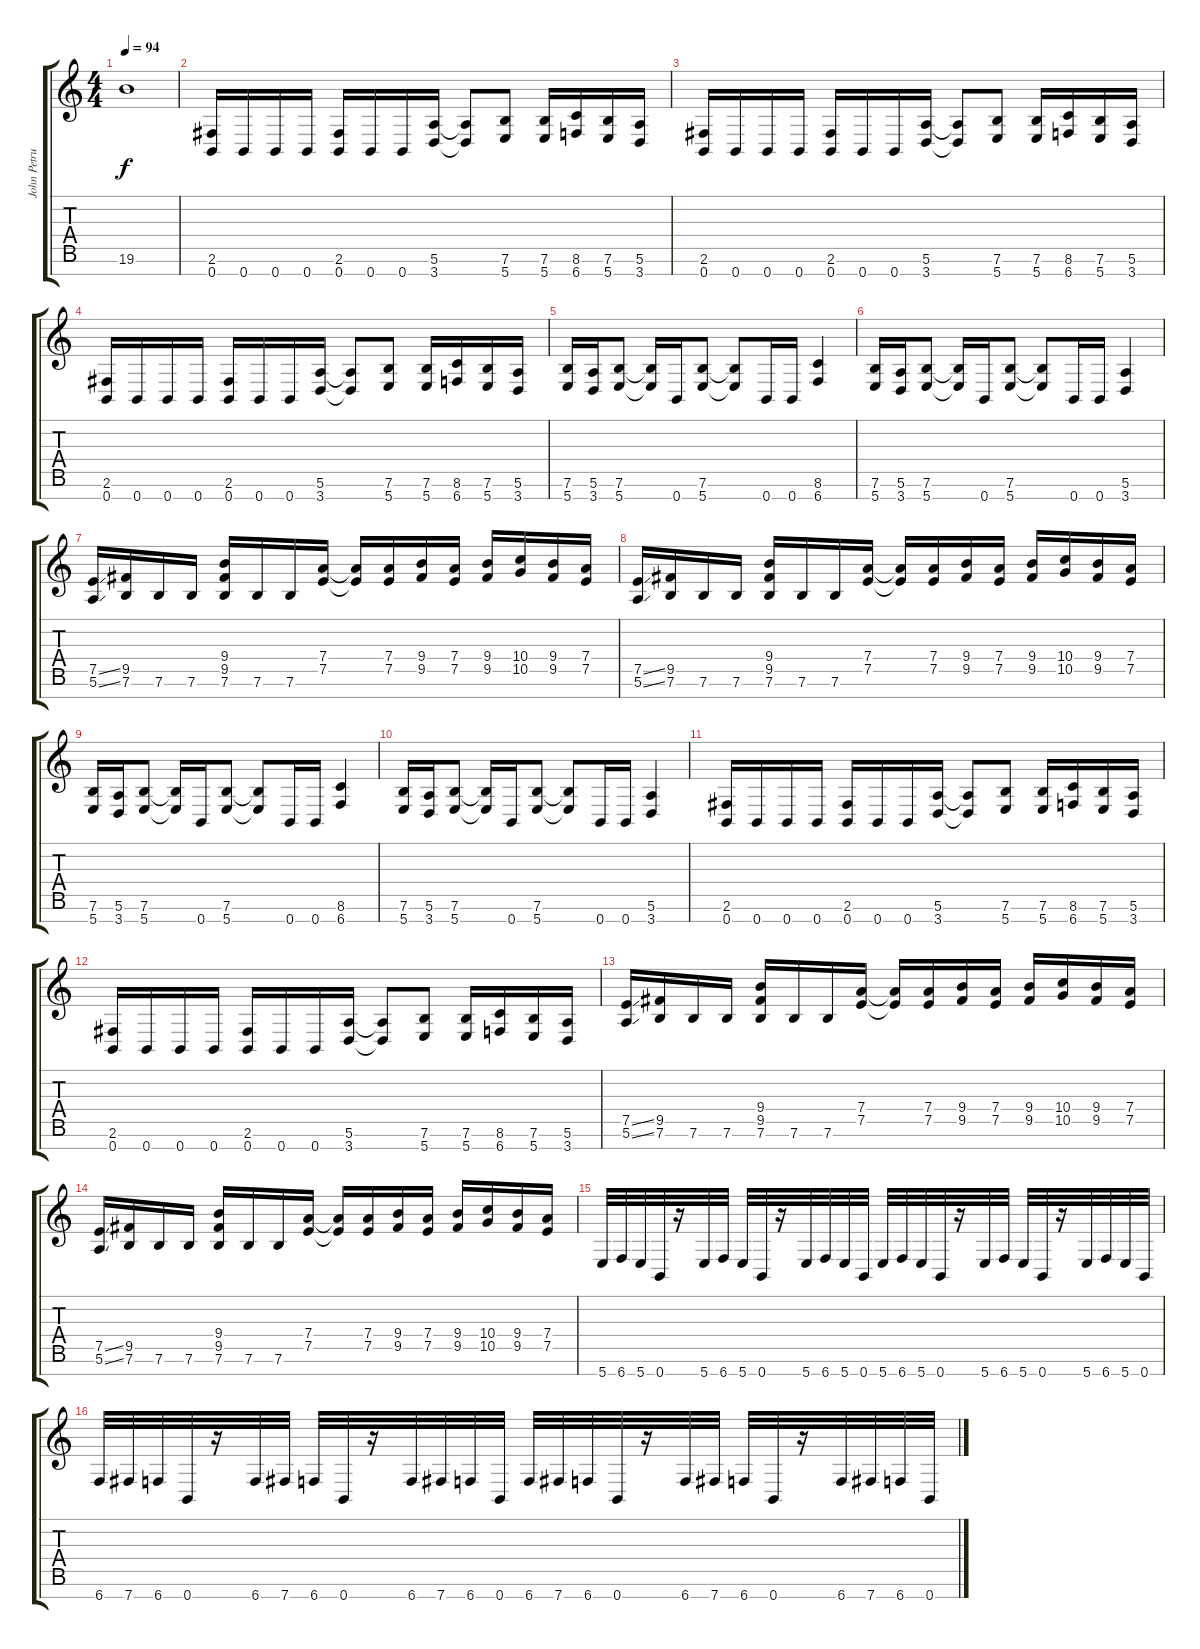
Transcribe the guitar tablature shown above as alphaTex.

\track ("John Petrucci - 7 Strings Guitar" "John Petru") {instrument distortionguitar}
\staff {score tabs}
\tuning (E4 B3 G3 D3 A2 E2 B1) {hide}
\ts (4 4)
\tempo 94
\clef g2
\ks c
19.6.1{dy f} |
(2.6 0.7).16 0.7.16 0.7.16 0.7.16 (2.6 0.7).16 0.7.16 0.7.16 (5.6 3.7).16 (5.6{t} 3.7{t}).8 (7.6 5.7).8 (7.6 5.7).16 (8.6 6.7).16 (7.6 5.7).16 (5.6 3.7).16 |
(2.6 0.7).16 0.7.16 0.7.16 0.7.16 (2.6 0.7).16 0.7.16 0.7.16 (5.6 3.7).16 (5.6{t} 3.7{t}).8 (7.6 5.7).8 (7.6 5.7).16 (8.6 6.7).16 (7.6 5.7).16 (5.6 3.7).16 |
(2.6 0.7).16 0.7.16 0.7.16 0.7.16 (2.6 0.7).16 0.7.16 0.7.16 (5.6 3.7).16 (5.6{t} 3.7{t}).8 (7.6 5.7).8 (7.6 5.7).16 (8.6 6.7).16 (7.6 5.7).16 (5.6 3.7).16 |
(7.6 5.7).16 (5.6 3.7).16 (7.6 5.7).8 (7.6{t} 5.7{t}).16 0.7.16 (7.6 5.7).8 (7.6{t} 5.7{t}).8 0.7.16 0.7.16 (8.6 6.7).4 |
(7.6 5.7).16 (5.6 3.7).16 (7.6 5.7).8 (7.6{t} 5.7{t}).16 0.7.16 (7.6 5.7).8 (7.6{t} 5.7{t}).8 0.7.16 0.7.16 (5.6 3.7).4 |
(7.5{ss} 5.6{ss}).16 (9.5 7.6).16 7.6.16 7.6.16 (9.4 9.5 7.6).16 7.6.16 7.6.16 (7.4 7.5).16 (7.4{t} 7.5{t}).16 (7.4 7.5).16 (9.4 9.5).16 (7.4 7.5).16 (9.4 9.5).16 (10.4 10.5).16 (9.4 9.5).16 (7.4 7.5).16 |
(7.5{ss} 5.6{ss}).16 (9.5 7.6).16 7.6.16 7.6.16 (9.4 9.5 7.6).16 7.6.16 7.6.16 (7.4 7.5).16 (7.4{t} 7.5{t}).16 (7.4 7.5).16 (9.4 9.5).16 (7.4 7.5).16 (9.4 9.5).16 (10.4 10.5).16 (9.4 9.5).16 (7.4 7.5).16 |
(7.6 5.7).16 (5.6 3.7).16 (7.6 5.7).8 (7.6{t} 5.7{t}).16 0.7.16 (7.6 5.7).8 (7.6{t} 5.7{t}).8 0.7.16 0.7.16 (8.6 6.7).4 |
(7.6 5.7).16 (5.6 3.7).16 (7.6 5.7).8 (7.6{t} 5.7{t}).16 0.7.16 (7.6 5.7).8 (7.6{t} 5.7{t}).8 0.7.16 0.7.16 (5.6 3.7).4 |
(2.6 0.7).16 0.7.16 0.7.16 0.7.16 (2.6 0.7).16 0.7.16 0.7.16 (5.6 3.7).16 (5.6{t} 3.7{t}).8 (7.6 5.7).8 (7.6 5.7).16 (8.6 6.7).16 (7.6 5.7).16 (5.6 3.7).16 |
(2.6 0.7).16 0.7.16 0.7.16 0.7.16 (2.6 0.7).16 0.7.16 0.7.16 (5.6 3.7).16 (5.6{t} 3.7{t}).8 (7.6 5.7).8 (7.6 5.7).16 (8.6 6.7).16 (7.6 5.7).16 (5.6 3.7).16 |
(7.5{ss} 5.6{ss}).16 (9.5 7.6).16 7.6.16 7.6.16 (9.4 9.5 7.6).16 7.6.16 7.6.16 (7.4 7.5).16 (7.4{t} 7.5{t}).16 (7.4 7.5).16 (9.4 9.5).16 (7.4 7.5).16 (9.4 9.5).16 (10.4 10.5).16 (9.4 9.5).16 (7.4 7.5).16 |
(7.5{ss} 5.6{ss}).16 (9.5 7.6).16 7.6.16 7.6.16 (9.4 9.5 7.6).16 7.6.16 7.6.16 (7.4 7.5).16 (7.4{t} 7.5{t}).16 (7.4 7.5).16 (9.4 9.5).16 (7.4 7.5).16 (9.4 9.5).16 (10.4 10.5).16 (9.4 9.5).16 (7.4 7.5).16 |
5.7.32 6.7.32 5.7.32 0.7.32 r.16 5.7.32 6.7.32 5.7.32 0.7.32 r.16 5.7.32 6.7.32 5.7.32 0.7.32 5.7.32 6.7.32 5.7.32 0.7.32 r.16 5.7.32 6.7.32 5.7.32 0.7.32 r.16 5.7.32 6.7.32 5.7.32 0.7.32 |
6.7.32 7.7.32 6.7.32 0.7.32 r.16 6.7.32 7.7.32 6.7.32 0.7.32 r.16 6.7.32 7.7.32 6.7.32 0.7.32 6.7.32 7.7.32 6.7.32 0.7.32 r.16 6.7.32 7.7.32 6.7.32 0.7.32 r.16 6.7.32 7.7.32 6.7.32 0.7.32
